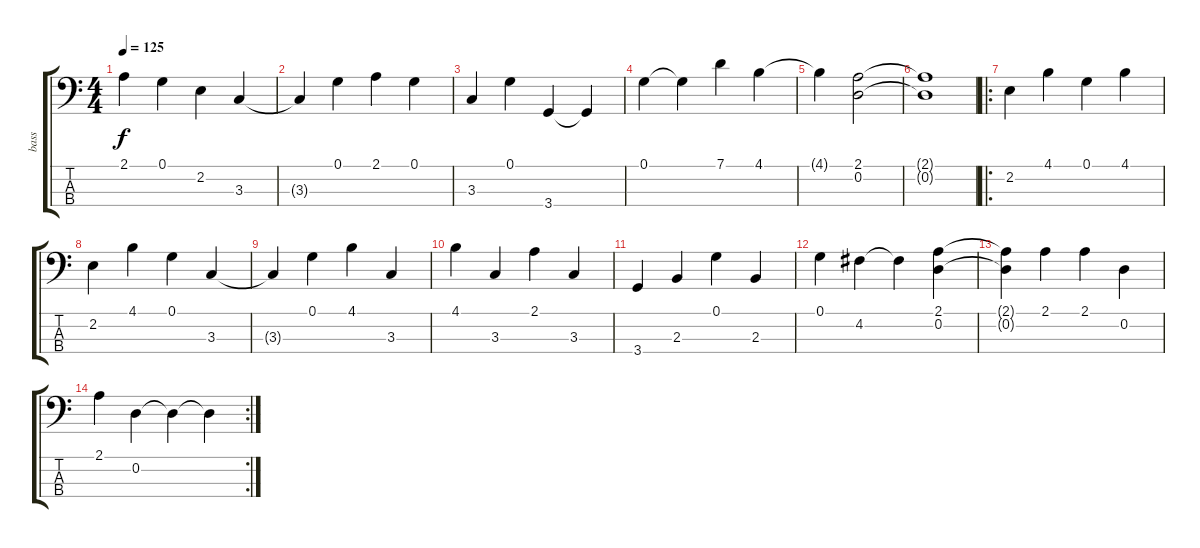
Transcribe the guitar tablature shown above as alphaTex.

\track ("bass" "bass") {instrument electricbassfinger}
\staff {score tabs}
\tuning (G2 D2 A1 E1) {hide}
\ts (4 4)
\tempo 125
\clef f4
\ks c
2.1.4{dy f} 0.1.4 2.2.4 3.3.4 |
3.3{t}.4 0.1.4 2.1.4 0.1.4 |
3.3.4 0.1.4 3.4.4 3.4{t}.4 |
0.1.4 0.1{t}.4 7.1.4 4.1.4 |
4.1{t}.4 (2.1 0.2).2 |
(2.1{t} 0.2{t}).1 |
\ro
2.2.4 4.1.4 0.1.4 4.1.4 |
2.2.4 4.1.4 0.1.4 3.3.4 |
3.3{t}.4 0.1.4 4.1.4 3.3.4 |
4.1.4 3.3.4 2.1.4 3.3.4 |
3.4.4 2.3.4 0.1.4 2.3.4 |
0.1.4 4.2.4 4.2{t}.4 (2.1 0.2).4 |
(2.1{t} 0.2{t}).4 2.1.4 2.1.4 0.2.4 |
\rc 2
2.1.4 0.2.4 0.2{t}.4 0.2{t}.4
